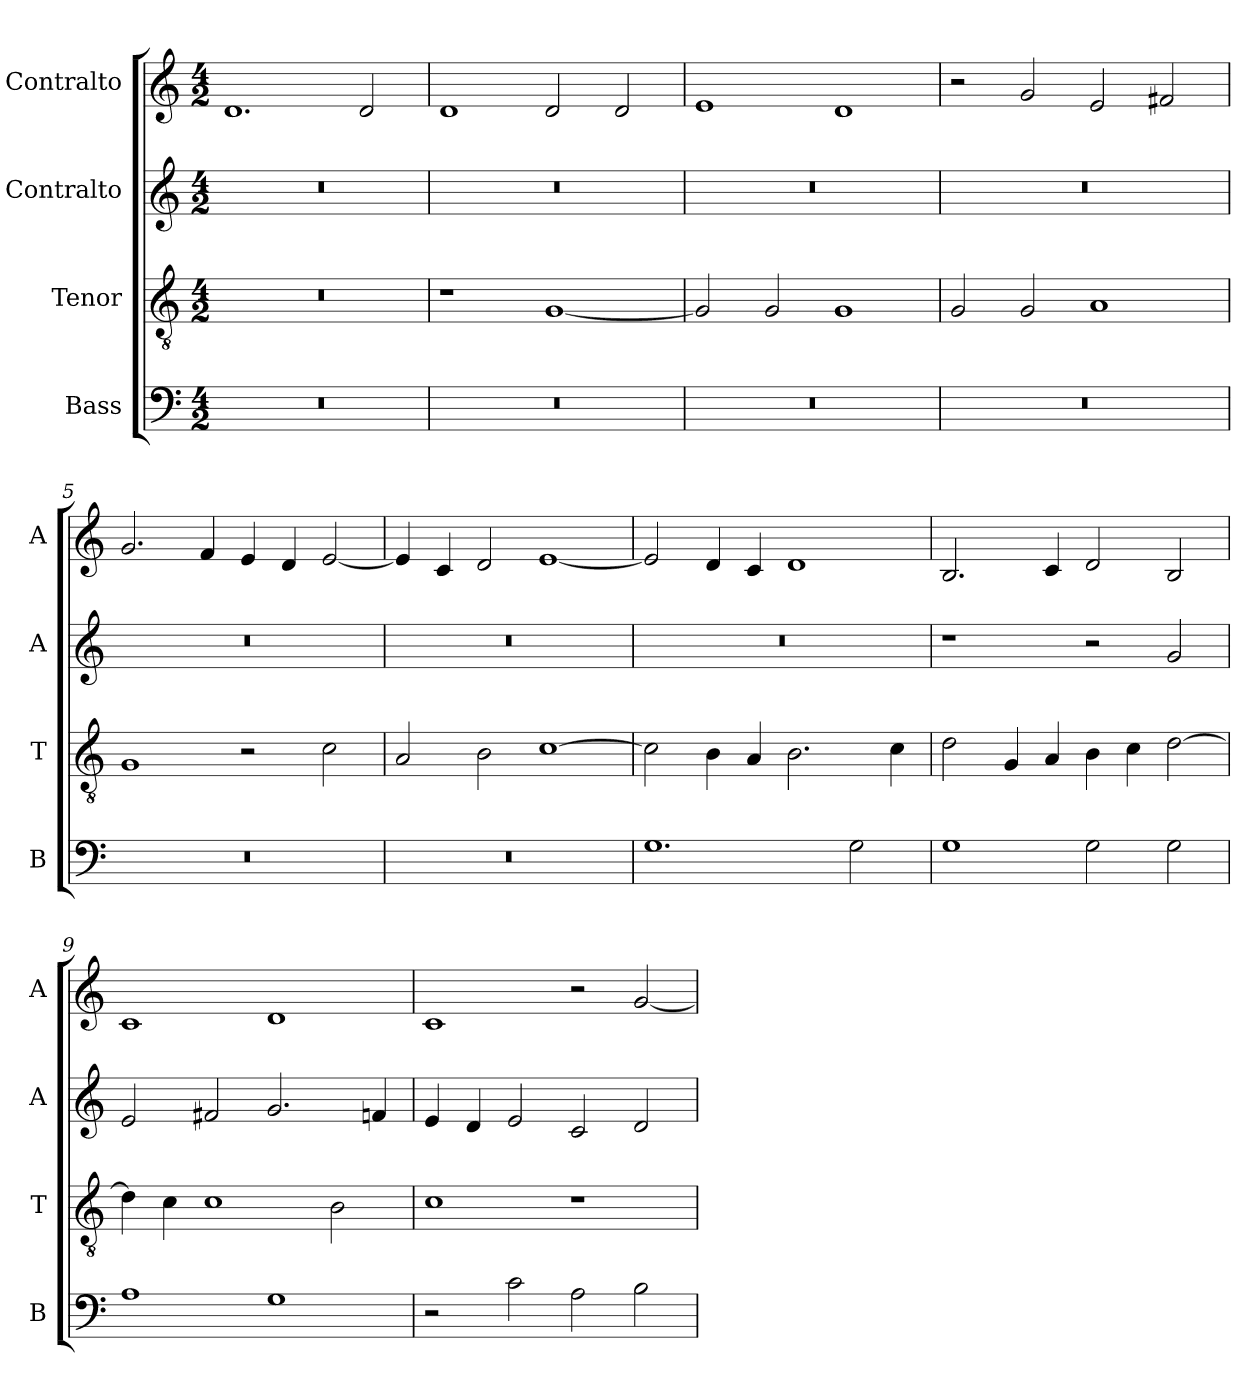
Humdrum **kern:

**kern	**kern	**kern	**kern
*part4	*part3	*part2	*part1
*staff4	*staff3	*staff2	*staff1
*I"Bass	*I"Tenor	*I"Contralto	*I"Contralto
*I'B	*I'T	*I'A	*I'A
*clefF4	*clefGv2	*clefG2	*clefG2
*k[]	*k[]	*k[]	*k[]
*C:ion	*C:ion	*C:ion	*C:ion
*M4/2	*M4/2	*M4/2	*M4/2
=1	=1	=1	=1
0r	0r	0r	1.d
.	.	.	2d
=2	=2	=2	=2
0r	1r	0r	1d
.	[1G	.	2d
.	.	.	2d
=3	=3	=3	=3
0r	2G]	0r	1e
.	2G	.	.
.	1G	.	1d
=4	=4	=4	=4
0r	2G	0r	2r
.	2G	.	2g
.	1A	.	2e
.	.	.	2f#X
=5	=5	=5	=5
0r	1G	0r	2.g
.	.	.	4f
.	2r	.	4e
.	.	.	4d
.	2c	.	[2e
=6	=6	=6	=6
0r	2A	0r	4e]
.	.	.	4c
.	2B	.	2d
.	[1c	.	[1e
=7	=7	=7	=7
1.G	2c]	0r	2e]
.	4B	.	4d
.	4A	.	4c
.	2.B	.	1d
2G	.	.	.
.	4c	.	.
=8	=8	=8	=8
1G	2d	1r	2.B
.	4G	.	.
.	4A	.	4c
2G	4B	2r	2d
.	4c	.	.
2G	[2d	2g	2B
=9	=9	=9	=9
1A	4d]	2e	1c
.	4c	.	.
.	1c	2f#X	.
1G	.	2.g	1d
.	2B	.	.
.	.	4fn	.
=10	=10	=10	=10
2r	1c	4e	1c
.	.	4d	.
2c	.	2e	.
2A	1r	2c	2r
2B	.	2d	[2g
=	=	=	=
*-	*-	*-	*-
